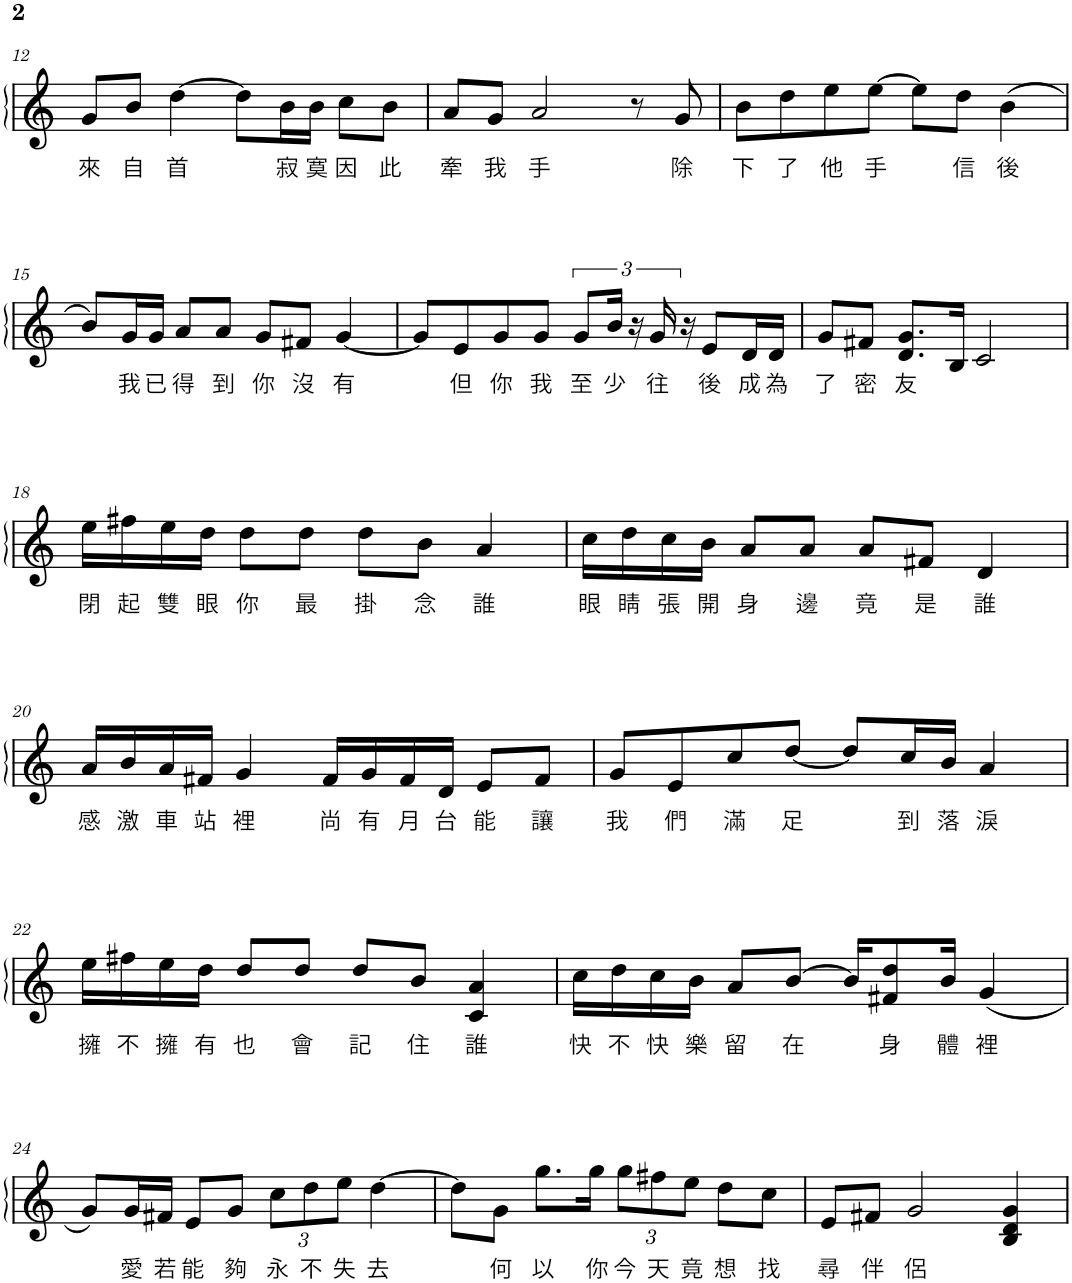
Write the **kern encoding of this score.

**kern	**text
*part1	*part1
*staff1	*staff1
*I"Piano	*
*I'Pno	*
!!LO:PB:g=z
*clefG2	*
*k[]	*
*M4/4	*
=12	=12
!	!LO:LY:b
8g/L	來
!	!LO:LY:b
8b/J	自
!	!LO:LY:b
[>4dd\	首
8dd\L]	.
!	!LO:LY:b
16b\L	寂
!	!LO:LY:b
16b\JJ	寞
!	!LO:LY:b
8cc\L	因
!	!LO:LY:b
8b\J	此
=13	=13
!	!LO:LY:b
8a/L	牽
!	!LO:LY:b
8g/J	我
!	!LO:LY:b
2a/	手
8r	.
!	!LO:LY:b
8g/	除
=14	=14
!	!LO:LY:b
8b\L	下
!	!LO:LY:b
8dd\	了
!	!LO:LY:b
8ee\	他
!	!LO:LY:b
[>8ee\J	手
8ee\L]	.
!	!LO:LY:b
8dd\J	信
!	!LO:LY:b
(>4b\	後
!!LO:LB:g=z
=15	=15
8b/L)	.
!	!LO:LY:b
16g/L	我
!	!LO:LY:b
16g/JJ	已
!	!LO:LY:b
8a/L	得
!	!LO:LY:b
8a/J	到
!	!LO:LY:b
8g/L	你
!	!LO:LY:b
8f#X/J	沒
!	!LO:LY:b
[<4g/	有
=16	=16
8g/L]	.
!	!LO:LY:b
8e/	但
!	!LO:LY:b
8g/	你
!	!LO:LY:b
8g/J	我
!	!LO:LY:b
12g/L	至
!	!LO:LY:b
24b/Jk	少
24r	.
!	!LO:LY:b
24g/	往
24r	.
!	!LO:LY:b
8e/L	後
!	!LO:LY:b
16d/L	成
!	!LO:LY:b
16d/JJ	為
=17	=17
!	!LO:LY:b
8g/L	了
!	!LO:LY:b
8f#X/J	密
!	!LO:LY:b
8.d/ 8.g/L	友
16B/Jk	.
2c/	.
!!LO:LB:g=z
=18	=18
!	!LO:LY:b
16ee\LL	閉
!	!LO:LY:b
16ff#X\	起
!	!LO:LY:b
16ee\	雙
!	!LO:LY:b
16dd\JJ	眼
!	!LO:LY:b
8dd\L	你
!	!LO:LY:b
8dd\J	最
!	!LO:LY:b
8dd\L	掛
!	!LO:LY:b
8b\J	念
!	!LO:LY:b
4a/	誰
=19	=19
!	!LO:LY:b
16cc\LL	眼
!	!LO:LY:b
16dd\	睛
!	!LO:LY:b
16cc\	張
!	!LO:LY:b
16b\JJ	開
!	!LO:LY:b
8a/L	身
!	!LO:LY:b
8a/J	邊
!	!LO:LY:b
8a/L	竟
!	!LO:LY:b
8f#X/J	是
!	!LO:LY:b
4d/	誰
!!LO:LB:g=z
=20	=20
!	!LO:LY:b
16a/LL	感
!	!LO:LY:b
16b/	激
!	!LO:LY:b
16a/	車
!	!LO:LY:b
16f#X/JJ	站
!	!LO:LY:b
4g/	裡
!	!LO:LY:b
16f#/LL	尚
!	!LO:LY:b
16g/	有
!	!LO:LY:b
16f#/	月
!	!LO:LY:b
16d/JJ	台
!	!LO:LY:b
8e/L	能
!	!LO:LY:b
8f#/J	讓
=21	=21
!	!LO:LY:b
8g/L	我
!	!LO:LY:b
8e/	們
!	!LO:LY:b
8cc/	滿
!	!LO:LY:b
[8dd/J	足
8dd/L]	.
!	!LO:LY:b
16cc/L	到
!	!LO:LY:b
16b/JJ	落
!	!LO:LY:b
4a/	淚
!!LO:LB:g=z
=22	=22
!	!LO:LY:b
16ee\LL	擁
!	!LO:LY:b
16ff#X\	不
!	!LO:LY:b
16ee\	擁
!	!LO:LY:b
16dd\JJ	有
!	!LO:LY:b
8dd/L	也
!	!LO:LY:b
8dd/J	會
!	!LO:LY:b
8dd/L	記
!	!LO:LY:b
8b/J	住
!	!LO:LY:b
4c/ 4a/	誰
=23	=23
!	!LO:LY:b
16cc\LL	快
!	!LO:LY:b
16dd\	不
!	!LO:LY:b
16cc\	快
!	!LO:LY:b
16b\JJ	樂
!	!LO:LY:b
8a/L	留
!	!LO:LY:b
[>8b/J	在
16b/KL]	.
!	!LO:LY:b
8f#X/ 8dd/	身
!	!LO:LY:b
16b/Jk	體
!	!LO:LY:b
(<4g/	裡
!!LO:LB:g=z
=24	=24
8g/L)	.
!	!LO:LY:b
16g/L	愛
!	!LO:LY:b
16f#X/JJ	若
!	!LO:LY:b
8e/L	能
!	!LO:LY:b
8g/J	夠
*Xbrackettup	*
!	!LO:LY:b
12cc\L	永
!	!LO:LY:b
12dd\	不
!	!LO:LY:b
12ee\J	失
!	!LO:LY:b
[>4dd\	去
=25	=25
8dd\L]	.
!	!LO:LY:b
8g\J	何
!	!LO:LY:b
8.gg\L	以
!	!LO:LY:b
16gg\Jk	你
!	!LO:LY:b
12gg\L	今
!	!LO:LY:b
12ff#X\	天
!	!LO:LY:b
12ee\J	竟
!	!LO:LY:b
8dd\L	想
!	!LO:LY:b
8cc\J	找
=26	=26
!	!LO:LY:b
8e/L	尋
!	!LO:LY:b
8f#X/J	伴
!	!LO:LY:b
2g/	侶
4B/ 4d/ 4g/	.
=	=
*-	*-
